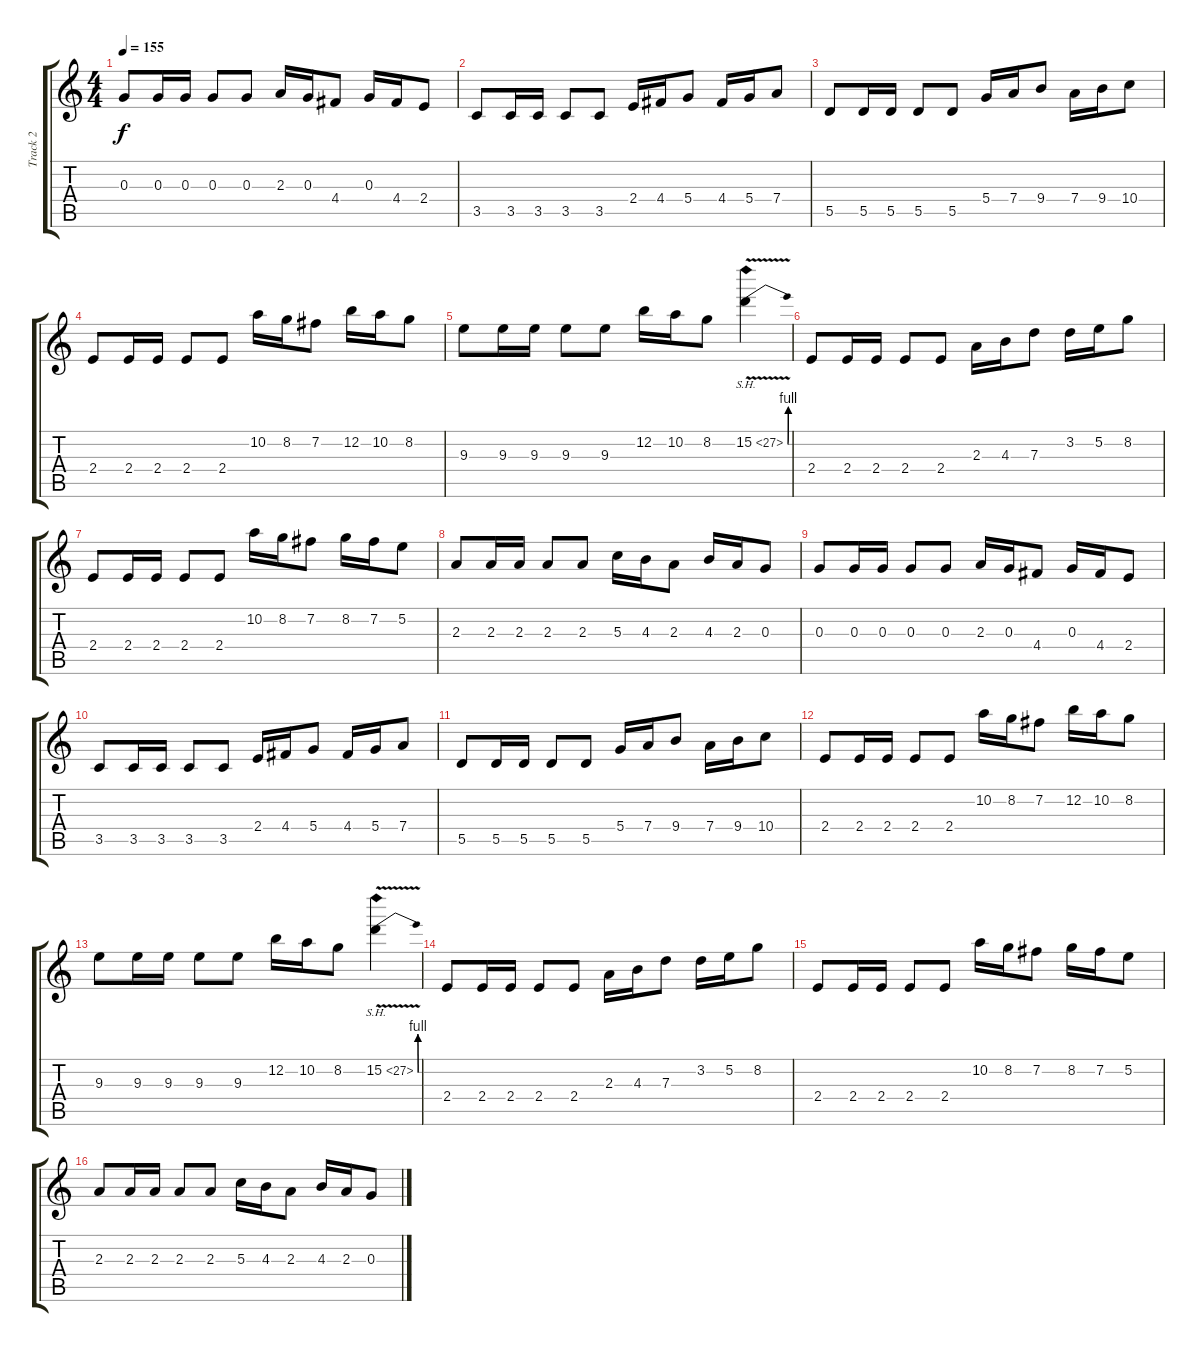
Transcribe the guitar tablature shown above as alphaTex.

\track ("Track 2" "Track 2") {instrument distortionguitar}
\staff {score tabs}
\tuning (E4 B3 G3 D3 A2 E2) {hide}
\ts (4 4)
\tempo 155
\clef g2
\ks c
0.3.8{dy f} 0.3.16 0.3.16 0.3.8 0.3.8 2.3.16 0.3.16 4.4.8 0.3.16 4.4.16 2.4.8 |
3.5.8 3.5.16 3.5.16 3.5.8 3.5.8 2.4.16 4.4.16 5.4.8 4.4.16 5.4.16 7.4.8 |
5.5.8 5.5.16 5.5.16 5.5.8 5.5.8 5.4.16 7.4.16 9.4.8 7.4.16 9.4.16 10.4.8 |
2.4.8 2.4.16 2.4.16 2.4.8 2.4.8 10.2.16 8.2.16 7.2.8 12.2.16 10.2.16 8.2.8 |
9.3.8 9.3.16 9.3.16 9.3.8 9.3.8 12.2.16 10.2.16 8.2.8 15.2{be (bend 0 0 60 4) sh 12 v}.4 |
2.4.8 2.4.16 2.4.16 2.4.8 2.4.8 2.3.16 4.3.16 7.3.8 3.2.16 5.2.16 8.2.8 |
2.4.8 2.4.16 2.4.16 2.4.8 2.4.8 10.2.16 8.2.16 7.2.8 8.2.16 7.2.16 5.2.8 |
2.3.8 2.3.16 2.3.16 2.3.8 2.3.8 5.3.16 4.3.16 2.3.8 4.3.16 2.3.16 0.3.8 |
0.3.8 0.3.16 0.3.16 0.3.8 0.3.8 2.3.16 0.3.16 4.4.8 0.3.16 4.4.16 2.4.8 |
3.5.8 3.5.16 3.5.16 3.5.8 3.5.8 2.4.16 4.4.16 5.4.8 4.4.16 5.4.16 7.4.8 |
5.5.8 5.5.16 5.5.16 5.5.8 5.5.8 5.4.16 7.4.16 9.4.8 7.4.16 9.4.16 10.4.8 |
2.4.8 2.4.16 2.4.16 2.4.8 2.4.8 10.2.16 8.2.16 7.2.8 12.2.16 10.2.16 8.2.8 |
9.3.8 9.3.16 9.3.16 9.3.8 9.3.8 12.2.16 10.2.16 8.2.8 15.2{be (bend 0 0 60 4) sh 12 v}.4 |
2.4.8 2.4.16 2.4.16 2.4.8 2.4.8 2.3.16 4.3.16 7.3.8 3.2.16 5.2.16 8.2.8 |
2.4.8 2.4.16 2.4.16 2.4.8 2.4.8 10.2.16 8.2.16 7.2.8 8.2.16 7.2.16 5.2.8 |
2.3.8 2.3.16 2.3.16 2.3.8 2.3.8 5.3.16 4.3.16 2.3.8 4.3.16 2.3.16 0.3.8
